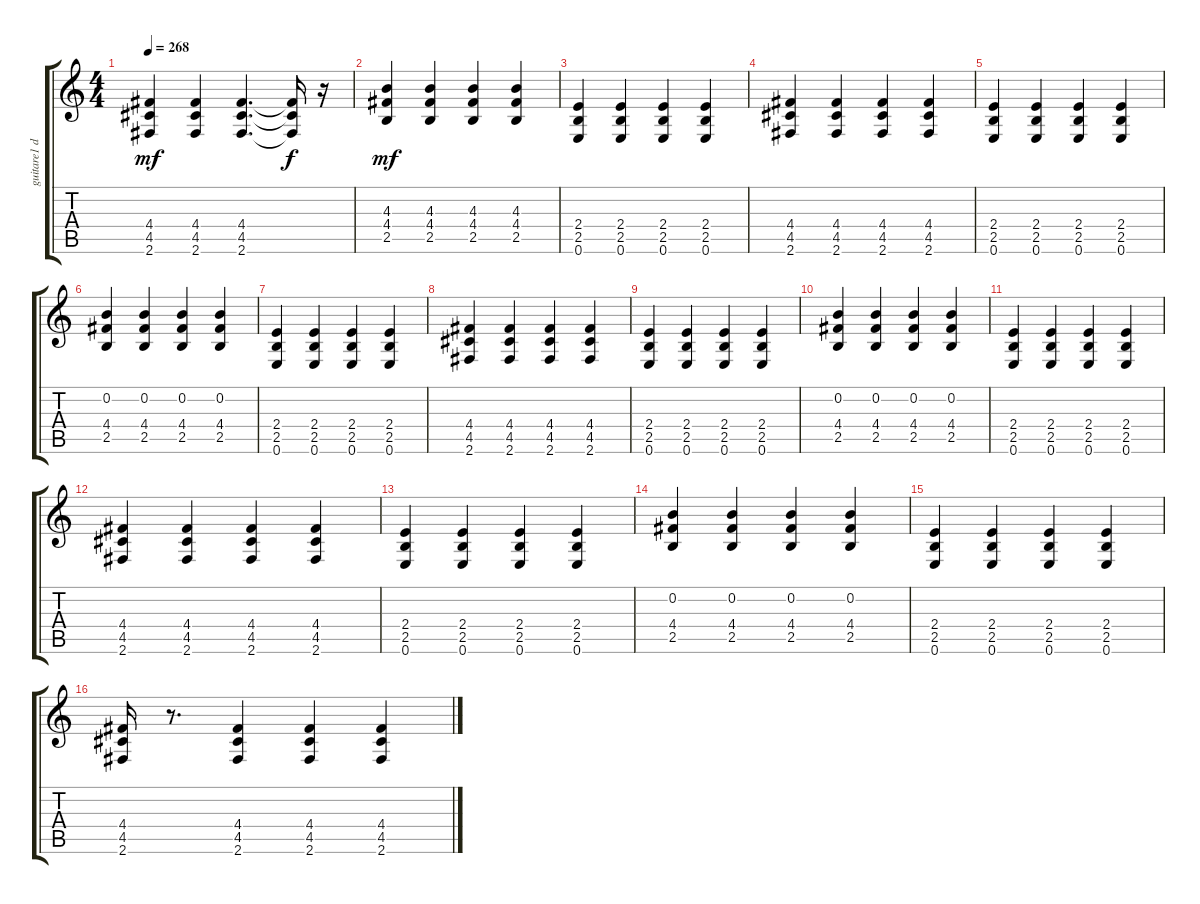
\track ("guitare1 disto" "guitare1 d") {instrument distortionguitar}
\staff {score tabs}
\tuning (E4 B3 G3 D3 A2 E2) {hide}
\ts (4 4)
\tempo 268
\clef g2
\ks c
(4.4 4.5 2.6).4{dy mf} (4.4 4.5 2.6).4 (4.4 4.5 2.6).4{d} (4.4{t} 4.5{t} 2.6{t}).16{dy f} r.16 |
(4.3 4.4 2.5).4{dy mf} (4.3 4.4 2.5).4 (4.3 4.4 2.5).4 (4.3 4.4 2.5).4 |
(2.4 2.5 0.6).4 (2.4 2.5 0.6).4 (2.4 2.5 0.6).4 (2.4 2.5 0.6).4 |
(4.4 4.5 2.6).4 (4.4 4.5 2.6).4 (4.4 4.5 2.6).4 (4.4 4.5 2.6).4 |
(2.4 2.5 0.6).4 (2.4 2.5 0.6).4 (2.4 2.5 0.6).4 (2.4 2.5 0.6).4 |
(0.2 4.4 2.5).4 (0.2 4.4 2.5).4 (0.2 4.4 2.5).4 (0.2 4.4 2.5).4 |
(2.4 2.5 0.6).4 (2.4 2.5 0.6).4 (2.4 2.5 0.6).4 (2.4 2.5 0.6).4 |
(4.4 4.5 2.6).4 (4.4 4.5 2.6).4 (4.4 4.5 2.6).4 (4.4 4.5 2.6).4 |
(2.4 2.5 0.6).4 (2.4 2.5 0.6).4 (2.4 2.5 0.6).4 (2.4 2.5 0.6).4 |
(0.2 4.4 2.5).4 (0.2 4.4 2.5).4 (0.2 4.4 2.5).4 (0.2 4.4 2.5).4 |
(2.4 2.5 0.6).4 (2.4 2.5 0.6).4 (2.4 2.5 0.6).4 (2.4 2.5 0.6).4 |
(4.4 4.5 2.6).4 (4.4 4.5 2.6).4 (4.4 4.5 2.6).4 (4.4 4.5 2.6).4 |
(2.4 2.5 0.6).4 (2.4 2.5 0.6).4 (2.4 2.5 0.6).4 (2.4 2.5 0.6).4 |
(0.2 4.4 2.5).4 (0.2 4.4 2.5).4 (0.2 4.4 2.5).4 (0.2 4.4 2.5).4 |
(2.4 2.5 0.6).4 (2.4 2.5 0.6).4 (2.4 2.5 0.6).4 (2.4 2.5 0.6).4 |
(4.4 4.5 2.6).16 r.8{d} (4.4 4.5 2.6).4 (4.4 4.5 2.6).4 (4.4 4.5 2.6).4
